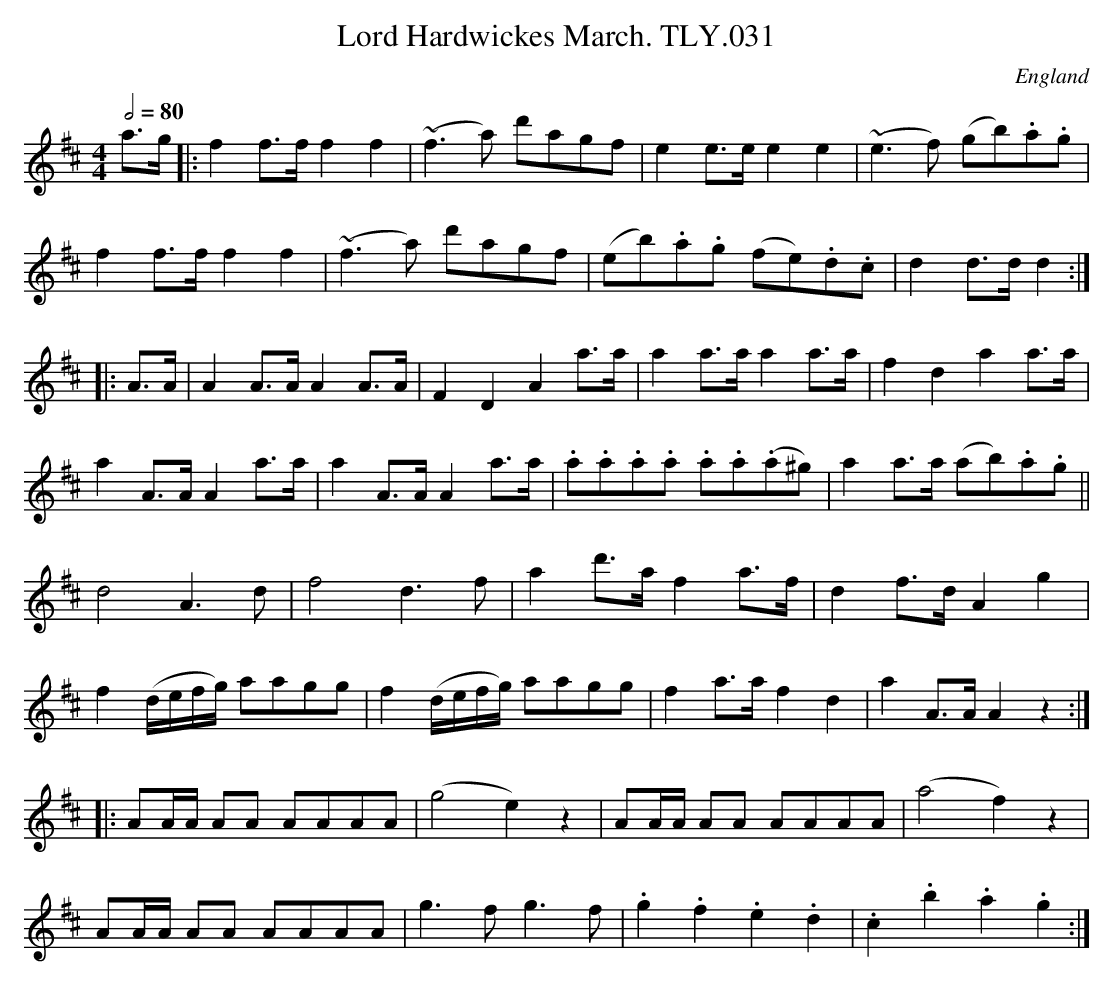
X:1
T:Lord Hardwickes March. TLY.031
M:4/4
L:1/8
Q:1/2=80
O:England
K:D major
a>g|:f2 f>f f2f2|(~f3a) d'agf|e2 e>e e2e2|(~e3f) (gb).a.g|!
f2 f>f f2f2|(~f3a) d'agf|(eb).a.g (fe).d.c|d2 d>d d2:|!
|:A>A|A2 A>A A2A>A|F2 D2 A2 a>a|a2 a>a a2 a>a|f2 d2 a2 a>a|!
a2 A>A A2 a>a|a2A>A A2 a>a|.a.a.a.a .a.a(.a^g)| a2 a>a (ab).a.g||!
d4 A3 d|f4 d3 f|a2 d'>a f2 a>f| d2 f>d A2 g2|!
f2 (d/2e/2f/2g/2) aagg|f2 (d/2e/2f/2g/2) aagg|\
f2 a>a f2 d2|a2 A>AA2 z2:|!
|:AA/2A/2 AA AAAA|(g4e2) z2|AA/2A/2 AA AAAA|(a4f2) z2|!
AA/2A/2 AA AAAA|g3f g3f|.g2.f2.e2.d2|.c2.b2.a2.g2:|
